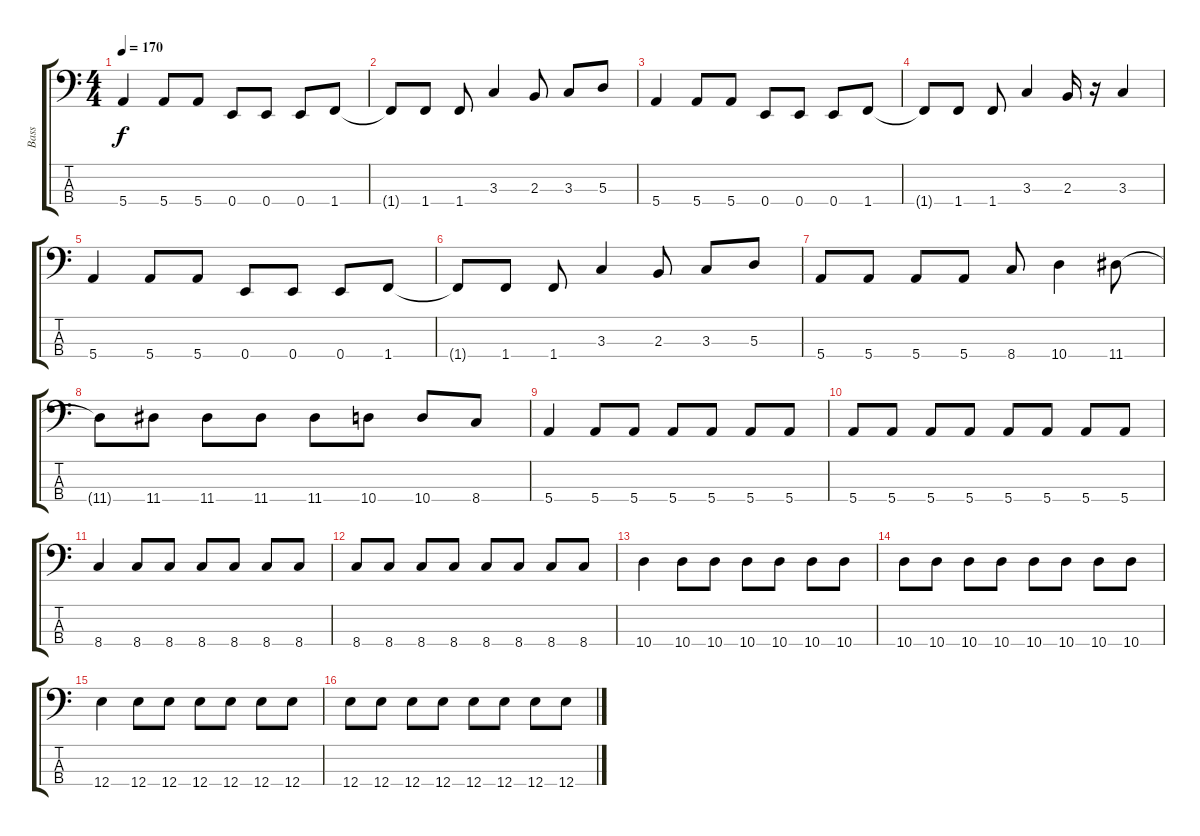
\track ("Bass" "Bass") {instrument electricbasspick}
\staff {score tabs}
\tuning (G2 D2 A1 E1) {hide}
\ts (4 4)
\tempo 170
\clef f4
\ks c
5.4.4{dy f} 5.4.8 5.4.8 0.4.8 0.4.8 0.4.8 1.4.8 |
1.4{t}.8 1.4.8 1.4.8 3.3.4 2.3.8 3.3.8 5.3.8 |
5.4.4 5.4.8 5.4.8 0.4.8 0.4.8 0.4.8 1.4.8 |
1.4{t}.8 1.4.8 1.4.8 3.3.4 2.3.16 r.16 3.3.4 |
5.4.4 5.4.8 5.4.8 0.4.8 0.4.8 0.4.8 1.4.8 |
1.4{t}.8 1.4.8 1.4.8 3.3.4 2.3.8 3.3.8 5.3.8 |
5.4.8 5.4.8 5.4.8 5.4.8 8.4.8 10.4.4 11.4.8 |
11.4{t}.8 11.4.8 11.4.8 11.4.8 11.4.8 10.4.8 10.4.8 8.4.8 |
5.4.4 5.4.8 5.4.8 5.4.8 5.4.8 5.4.8 5.4.8 |
5.4.8 5.4.8 5.4.8 5.4.8 5.4.8 5.4.8 5.4.8 5.4.8 |
8.4.4 8.4.8 8.4.8 8.4.8 8.4.8 8.4.8 8.4.8 |
8.4.8 8.4.8 8.4.8 8.4.8 8.4.8 8.4.8 8.4.8 8.4.8 |
10.4.4 10.4.8 10.4.8 10.4.8 10.4.8 10.4.8 10.4.8 |
10.4.8 10.4.8 10.4.8 10.4.8 10.4.8 10.4.8 10.4.8 10.4.8 |
12.4.4 12.4.8 12.4.8 12.4.8 12.4.8 12.4.8 12.4.8 |
12.4.8 12.4.8 12.4.8 12.4.8 12.4.8 12.4.8 12.4.8 12.4.8
